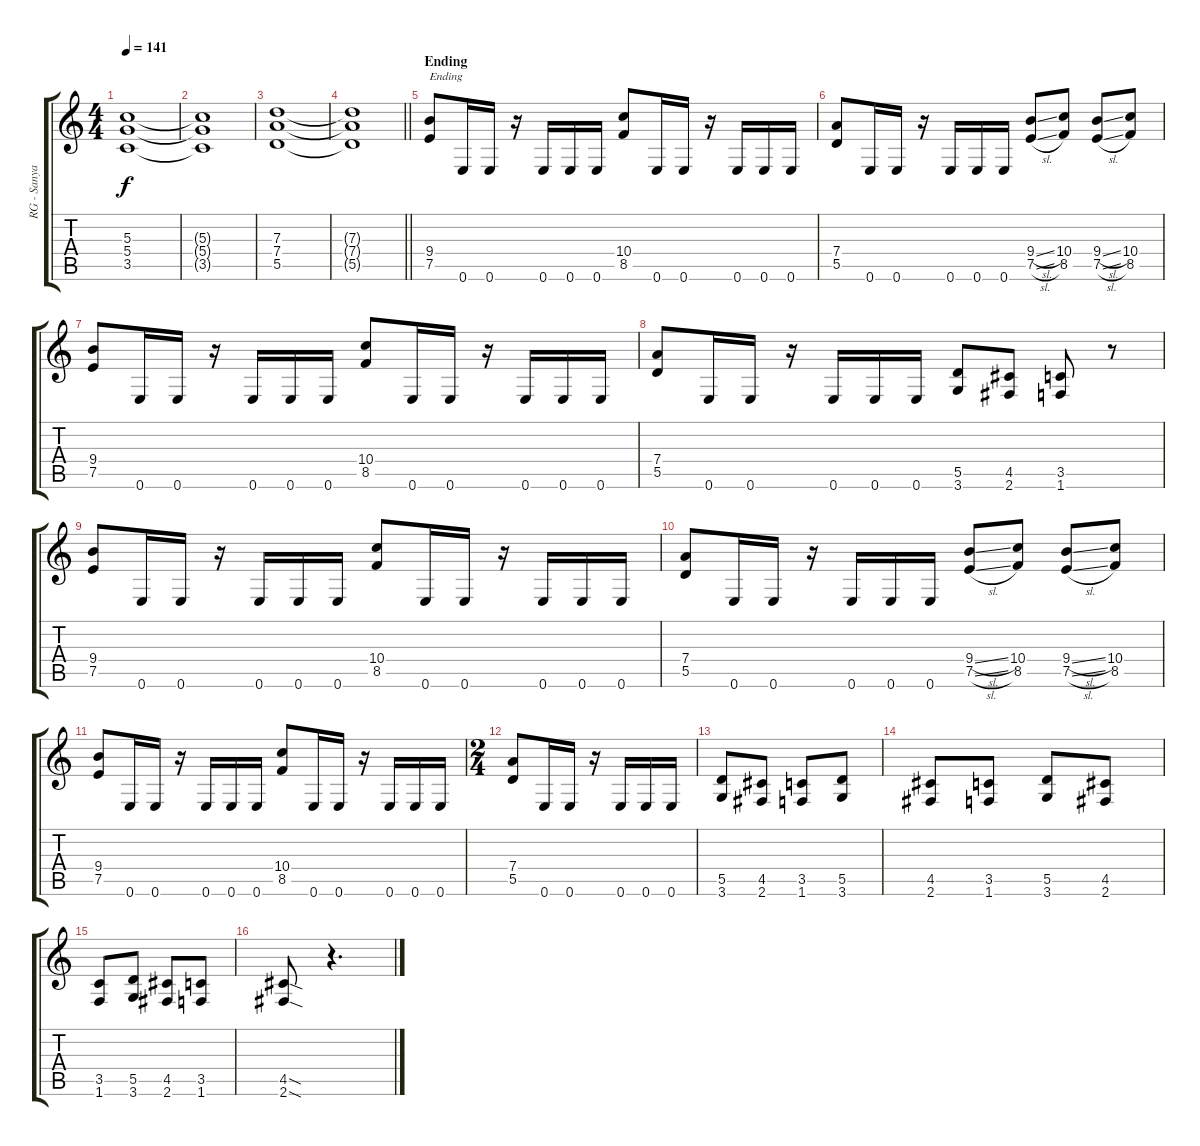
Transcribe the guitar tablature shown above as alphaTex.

\track ("RG - Sanya" "RG - Sanya") {instrument distortionguitar}
\staff {score tabs}
\tuning (E4 B3 G3 D3 A2 E2) {hide}
\ts (4 4)
\tempo 141
\clef g2
\ks c
(5.3 5.4 3.5).1{dy f} |
(5.3{t} 5.4{t} 3.5{t}).1 |
(7.3 7.4 5.5).1 |
\barLineRight lightlight
(7.3{t} 7.4{t} 5.5{t}).1 |
\section ("" "Ending")
(9.4 7.5).8{txt "Ending"} 0.6.16 0.6.16 r.16 0.6.16 0.6.16 0.6.16 (10.4 8.5).8 0.6.16 0.6.16 r.16 0.6.16 0.6.16 0.6.16 |
(7.4 5.5).8 0.6.16 0.6.16 r.16 0.6.16 0.6.16 0.6.16 (9.4{sl} 7.5{sl}).8 (10.4 8.5).8 (9.4{sl} 7.5{sl}).8 (10.4 8.5).8 |
(9.4 7.5).8 0.6.16 0.6.16 r.16 0.6.16 0.6.16 0.6.16 (10.4 8.5).8 0.6.16 0.6.16 r.16 0.6.16 0.6.16 0.6.16 |
(7.4 5.5).8 0.6.16 0.6.16 r.16 0.6.16 0.6.16 0.6.16 (5.5 3.6).8 (4.5 2.6).8 (3.5 1.6).8 r.8 |
(9.4 7.5).8 0.6.16 0.6.16 r.16 0.6.16 0.6.16 0.6.16 (10.4 8.5).8 0.6.16 0.6.16 r.16 0.6.16 0.6.16 0.6.16 |
(7.4 5.5).8 0.6.16 0.6.16 r.16 0.6.16 0.6.16 0.6.16 (9.4{sl} 7.5{sl}).8 (10.4 8.5).8 (9.4{sl} 7.5{sl}).8 (10.4 8.5).8 |
(9.4 7.5).8 0.6.16 0.6.16 r.16 0.6.16 0.6.16 0.6.16 (10.4 8.5).8 0.6.16 0.6.16 r.16 0.6.16 0.6.16 0.6.16 |
\ts (2 4)
(7.4 5.5).8 0.6.16 0.6.16 r.16 0.6.16 0.6.16 0.6.16 |
(5.5 3.6).8 (4.5 2.6).8 (3.5 1.6).8 (5.5 3.6).8 |
(4.5 2.6).8 (3.5 1.6).8 (5.5 3.6).8 (4.5 2.6).8 |
(3.5 1.6).8 (5.5 3.6).8 (4.5 2.6).8 (3.5 1.6).8 |
(4.5{sod} 2.6{sod}).8 r.4{d}
